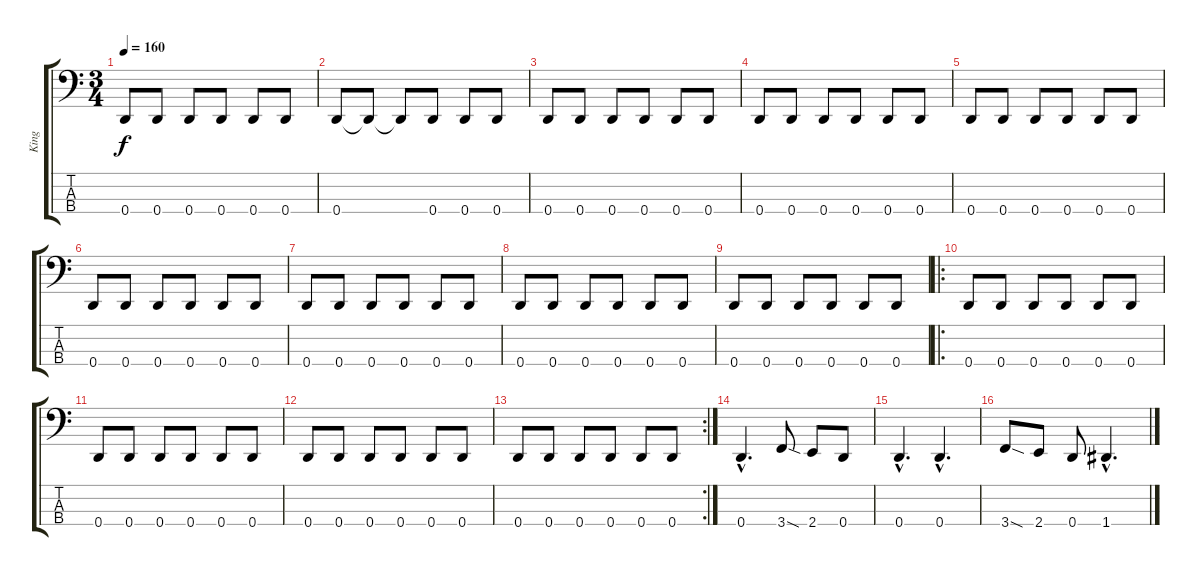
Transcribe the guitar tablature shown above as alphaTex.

\track ("King" "King") {instrument electricbassfinger}
\staff {score tabs}
\tuning (F2 C2 G1 D1) {hide}
\ts (3 4)
\tempo 160
\clef f4
\ks c
0.4.8{dy f} 0.4.8 0.4.8 0.4.8 0.4.8 0.4.8 |
0.4.8 0.4{t}.8 0.4{t}.8 0.4.8 0.4.8 0.4.8 |
0.4.8 0.4.8 0.4.8 0.4.8 0.4.8 0.4.8 |
0.4.8 0.4.8 0.4.8 0.4.8 0.4.8 0.4.8 |
0.4.8 0.4.8 0.4.8 0.4.8 0.4.8 0.4.8 |
0.4.8 0.4.8 0.4.8 0.4.8 0.4.8 0.4.8 |
0.4.8 0.4.8 0.4.8 0.4.8 0.4.8 0.4.8 |
0.4.8 0.4.8 0.4.8 0.4.8 0.4.8 0.4.8 |
0.4.8 0.4.8 0.4.8 0.4.8 0.4.8 0.4.8 |
\ro
0.4.8 0.4.8 0.4.8 0.4.8 0.4.8 0.4.8 |
0.4.8 0.4.8 0.4.8 0.4.8 0.4.8 0.4.8 |
0.4.8 0.4.8 0.4.8 0.4.8 0.4.8 0.4.8 |
\rc 2
0.4.8 0.4.8 0.4.8 0.4.8 0.4.8 0.4.8 |
0.4{hac}.4{d} 3.4{sod}.8 2.4.8 0.4.8 |
0.4{hac}.4{d} 0.4{hac}.4{d} |
3.4{sod}.8 2.4.8 0.4.8 1.4{hac}.4{d}
